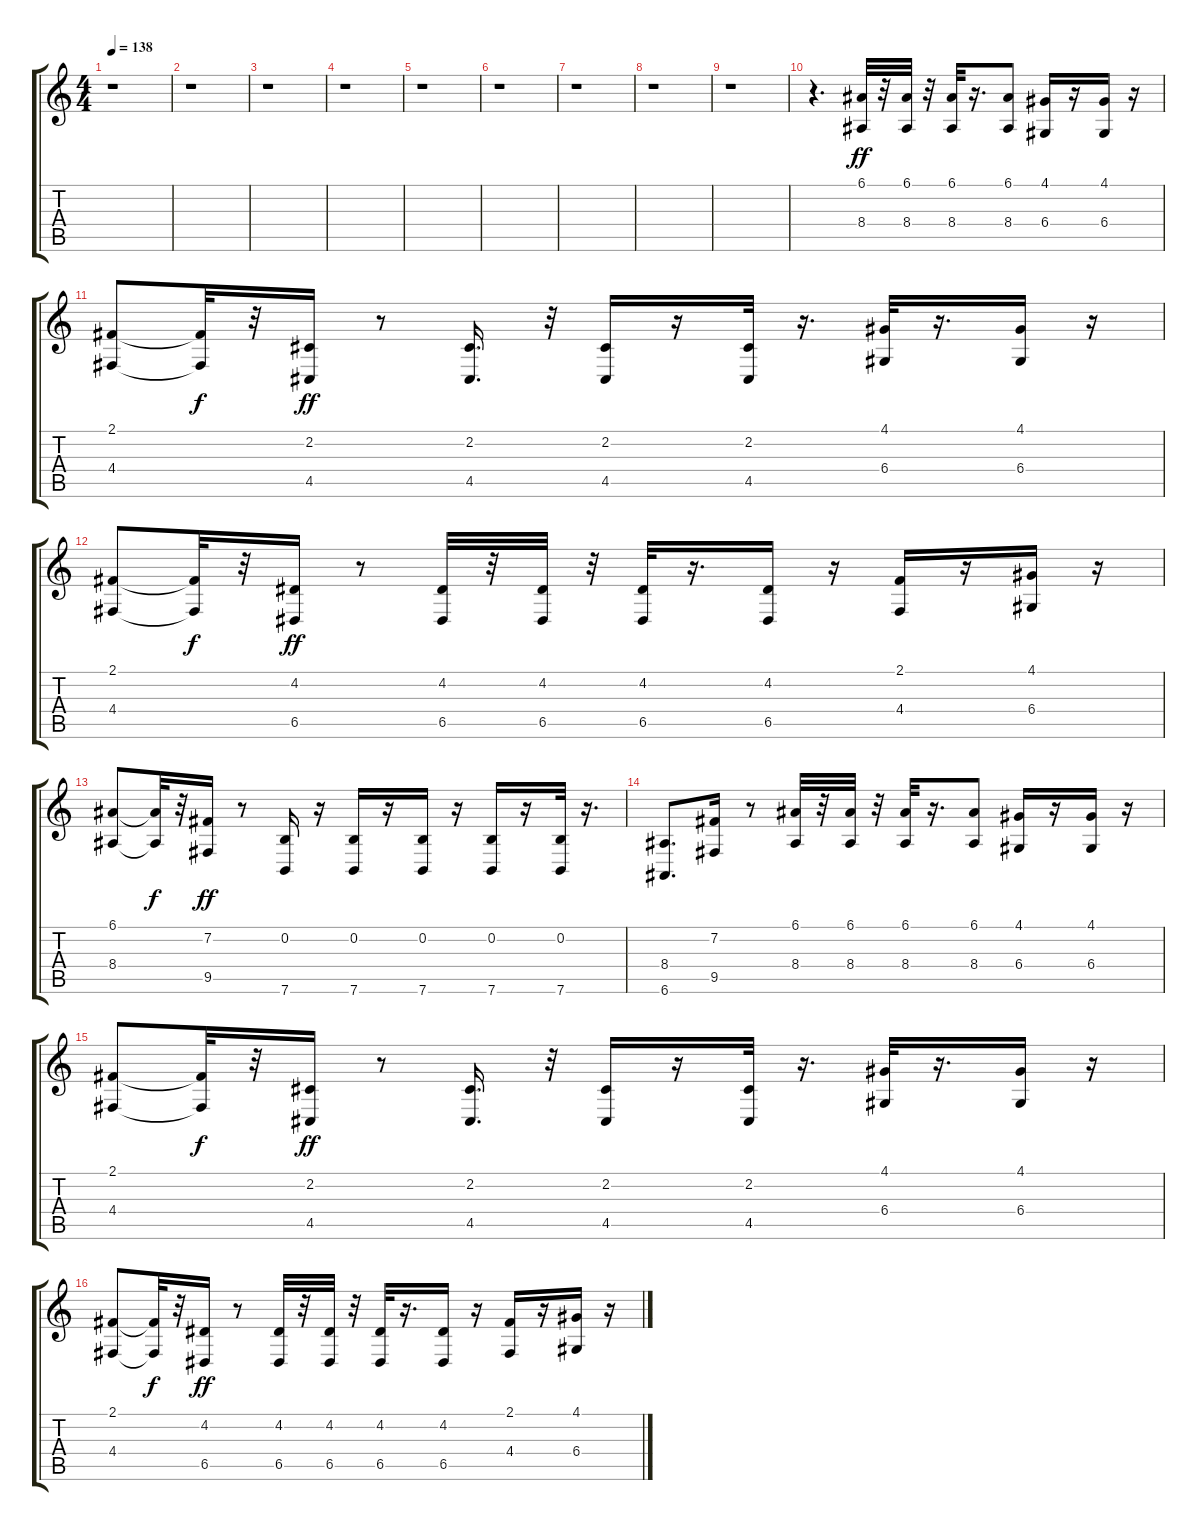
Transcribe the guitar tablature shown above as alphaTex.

\track "" {instrument lead2sawtooth}
\staff {score tabs}
\tuning (E4 B3 G3 D3 A2 E2) {hide}
\ts (4 4)
\tempo 138
\clef g2
\ks c
r.1{dy ff} |
r.1 |
r.1 |
r.1 |
r.1 |
r.1 |
r.1 |
r.1 |
r.1 |
r.4{d} (6.1 8.4).32 r.32 (6.1 8.4).32 r.32 (6.1 8.4).32 r.16{d} (6.1 8.4).8 (4.1 6.4).16 r.16 (4.1 6.4).16 r.16 |
(2.1 4.4).8 (2.1{t} 4.4{t}).32{dy f} r.32 (2.2 4.5).16{dy ff} r.8 (2.2 4.5).16{d} r.32 (2.2 4.5).16 r.16 (2.2 4.5).32 r.16{d} (4.1 6.4).32 r.16{d} (4.1 6.4).16 r.16 |
(2.1 4.4).8 (2.1{t} 4.4{t}).32{dy f} r.32 (4.2 6.5).16{dy ff} r.8 (4.2 6.5).32 r.32 (4.2 6.5).32 r.32 (4.2 6.5).32 r.16{d} (4.2 6.5).16 r.16 (2.1 4.4).16 r.16 (4.1 6.4).16 r.16 |
(6.1 8.4).8 (6.1{t} 8.4{t}).32{dy f} r.32 (7.2 9.5).16{dy ff} r.8 (0.2 7.6).16 r.16 (0.2 7.6).16 r.16 (0.2 7.6).16 r.16 (0.2 7.6).16 r.16 (0.2 7.6).32 r.16{d} |
(8.4 6.6).8{d} (7.2 9.5).16 r.8 (6.1 8.4).32 r.32 (6.1 8.4).32 r.32 (6.1 8.4).32 r.16{d} (6.1 8.4).8 (4.1 6.4).16 r.16 (4.1 6.4).16 r.16 |
(2.1 4.4).8 (2.1{t} 4.4{t}).32{dy f} r.32 (2.2 4.5).16{dy ff} r.8 (2.2 4.5).16{d} r.32 (2.2 4.5).16 r.16 (2.2 4.5).32 r.16{d} (4.1 6.4).32 r.16{d} (4.1 6.4).16 r.16 |
(2.1 4.4).8 (2.1{t} 4.4{t}).32{dy f} r.32 (4.2 6.5).16{dy ff} r.8 (4.2 6.5).32 r.32 (4.2 6.5).32 r.32 (4.2 6.5).32 r.16{d} (4.2 6.5).16 r.16 (2.1 4.4).16 r.16 (4.1 6.4).16 r.16
